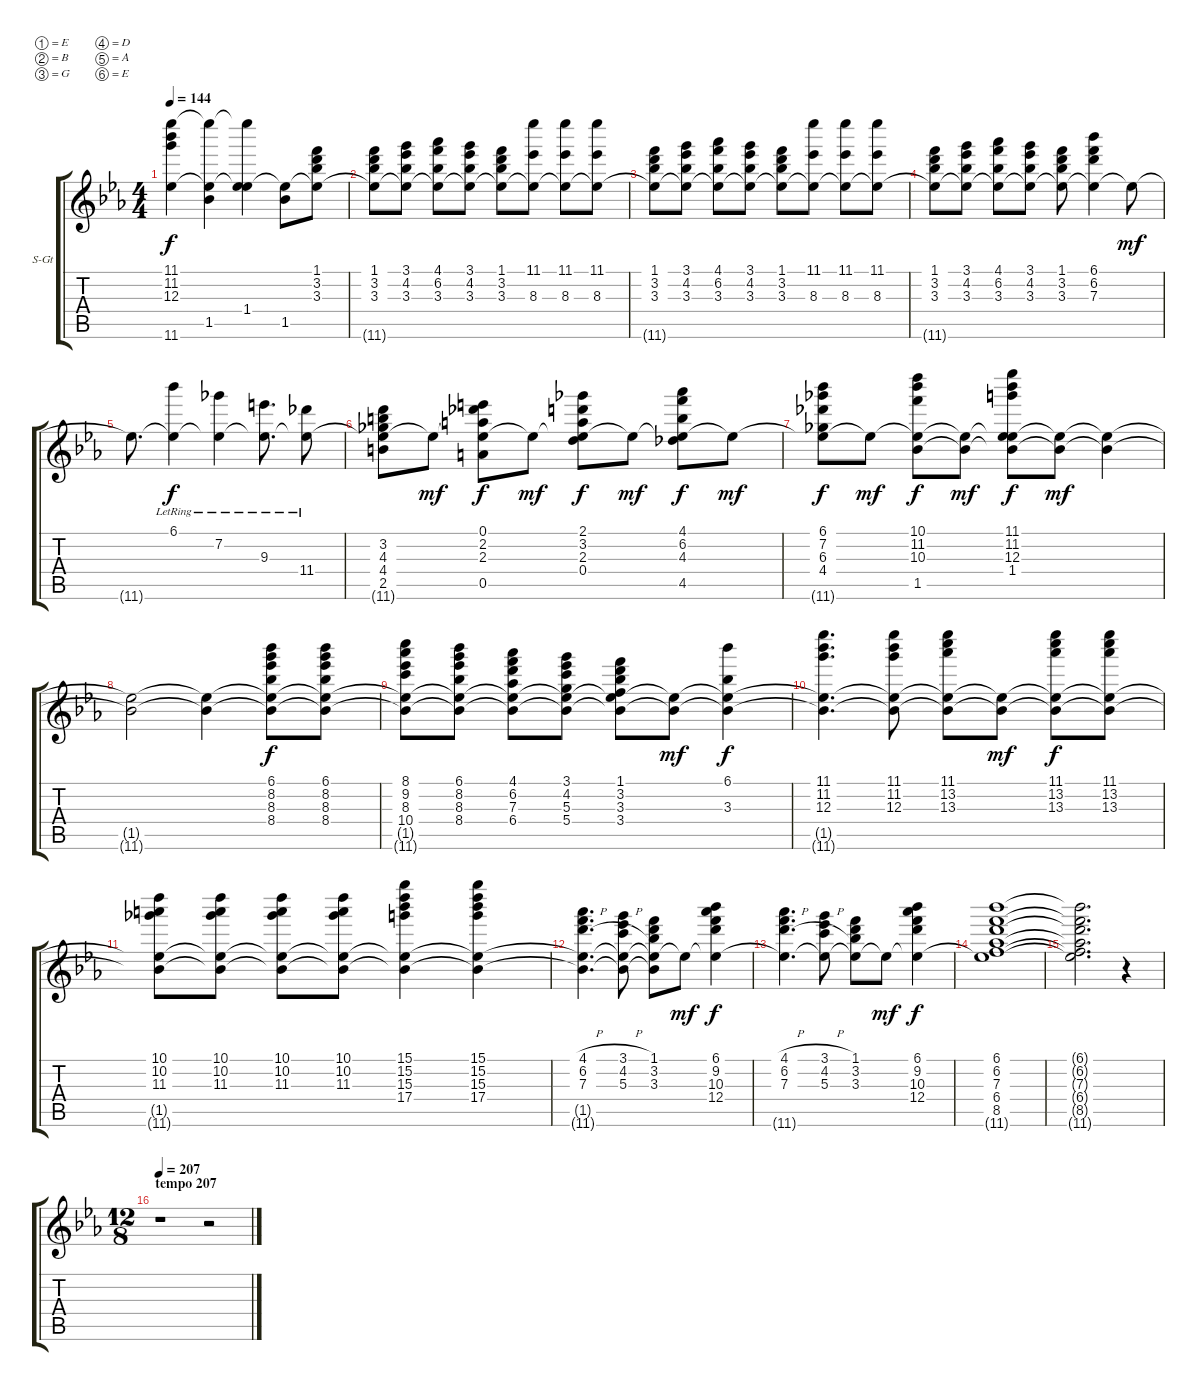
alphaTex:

\bracketExtendMode groupsimilarinstruments
\firstSystemTrackNameOrientation horizontal
\otherSystemsTrackNameOrientation horizontal
\track ("Choir" "S-Gt") {instrument flute}
\staff {score tabs}
\tuning (E5 B4 G4 D4 A3 E3)
\displaytranspose 12
\ts (4 4)
\tempo 144
\clef g2
\ks eb
(11.2{t} 12.3{t} 11.1{t} 11.6{t}).4{dy f} (1.5 11.1{t} 11.6{t}).4 (11.1{t} 1.4 11.6{t}).4 (1.5 11.6{t}).8 (1.1 3.2 3.3 11.6{t}).8 |
(1.1 3.2 3.3 11.6{t}).8 (3.1 4.2 3.3 11.6{t}).8 (4.1 6.2 3.3 11.6{t}).8 (3.1 4.2 3.3 11.6{t}).8 (1.1 3.2 3.3 11.6{t}).8 (11.1 8.3 11.6{t}).8 (11.1 8.3 11.6{t}).8 (11.1 8.3 11.6{t}).8 |
(1.1 3.2 3.3 11.6{t}).8 (3.1 4.2 3.3 11.6{t}).8 (4.1 6.2 3.3 11.6{t}).8 (3.1 4.2 3.3 11.6{t}).8 (1.1 3.2 3.3 11.6{t}).8 (11.1 8.3 11.6{t}).8 (11.1 8.3 11.6{t}).8 (11.1 8.3 11.6{t}).8 |
(1.1 3.2 3.3 11.6{t}).8 (3.1 4.2 3.3 11.6{t}).8 (4.1 6.2 3.3 11.6{t}).8 (3.1 4.2 3.3 11.6{t}).8 (1.1 3.2 3.3 11.6{t}).8 (6.1 6.2 7.3 11.6{t}).4 11.6{t}.8{dy mf} |
11.6{t}.8{d} (6.1{lr} 11.6{t}).4{dy f} (7.2{lr} 11.6{t}).4 (9.3{lr} 11.6{t}).8{d} (11.4{lr} 11.6{t}).8 |
(3.2 4.3 4.4 2.5 11.6{t}).8 11.6{t}.8{dy mf} (0.1 2.2 2.3 0.5 11.6{t}).8{dy f} 11.6{t}.8{dy mf} (2.1 3.2 2.3 0.4 11.6{t}).8{dy f} 11.6{t}.8{dy mf} (4.1 6.2 4.3 4.5 11.6{t}).8{dy f} 11.6{t}.8{dy mf} |
(6.1 7.2 6.3 4.4 11.6{t}).8{dy f} 11.6{t}.8{dy mf} (10.1 11.2 10.3 1.5 11.6{t}).8{dy f} (1.5{t} 11.6{t}).8{dy mf} (11.1 11.2 12.3 1.4 1.5{t} 11.6{t}).8{dy f} (1.5{t} 11.6{t}).8{dy mf} (1.5{t} 11.6{t}).4 |
(1.5{t} 11.6{t}).2 (1.5{t} 11.6{t}).4 (6.1 8.2 8.3 8.4 1.5{t} 11.6{t}).8{dy f} (6.1 8.2 8.3 8.4 1.5{t} 11.6{t}).8 |
(8.1 9.2 8.3 10.4 1.5{t} 11.6{t}).8 (6.1 8.2 8.3 8.4 1.5{t} 11.6{t}).8 (4.1 6.2 7.3 6.4 1.5{t} 11.6{t}).8 (3.1 4.2 5.3 5.4 1.5{t} 11.6{t}).8 (1.1 3.2 3.3 3.4 1.5{t} 11.6{t}).8 (1.5{t} 11.6{t}).8{dy mf} (6.1 3.3 1.5{t} 11.6{t}).4{dy f} |
(11.1 11.2 12.3 1.5{t} 11.6{t}).4{d} (11.1 11.2 12.3 1.5{t} 11.6{t}).8 (11.1 13.2 13.3 1.5{t} 11.6{t}).8 (1.5{t} 11.6{t}).8{dy mf} (11.1 13.2 13.3 1.5{t} 11.6{t}).8{dy f} (11.1 13.2 13.3 1.5{t} 11.6{t}).8 |
(10.1 10.2 11.3 1.5{t} 11.6{t}).8 (10.1 10.2 11.3 1.5{t} 11.6{t}).8 (10.1 10.2 11.3 1.5{t} 11.6{t}).8 (10.1 10.2 11.3 1.5{t} 11.6{t}).8 (15.1 15.2 15.3 17.4 1.5{t} 11.6{t}).4 (15.1 15.2 15.3 17.4 1.5{t} 11.6{t}).4 |
(4.1{h} 6.2{h} 7.3{h} 1.5{t} 11.6{t}).4{d} (3.1{h} 4.2{h} 5.3{h} 1.5{t} 11.6{t}).8 (1.1 3.2 3.3 1.5{t} 11.6{t}).8 11.6{t}.8{dy mf} (6.1 9.2 10.3 12.4 11.6{t}).4{dy f} |
(4.1{h} 6.2{h} 7.3{h} 11.6{t}).4{d} (3.1{h} 4.2{h} 5.3{h} 11.6{t}).8 (1.1 3.2 3.3 11.6{t}).8 11.6{t}.8{dy mf} (6.1 9.2 10.3 12.4 11.6{t}).4{dy f} |
(6.1 6.2 7.3 6.4 8.5 11.6{t}).1 |
(6.1{t} 6.2{t} 7.3{t} 6.4{t} 8.5{t} 11.6{t}).2{d} r.4 |
\ts (12 8)
\section ("" "tempo 207")
\tempo 207
r.1 r.2
